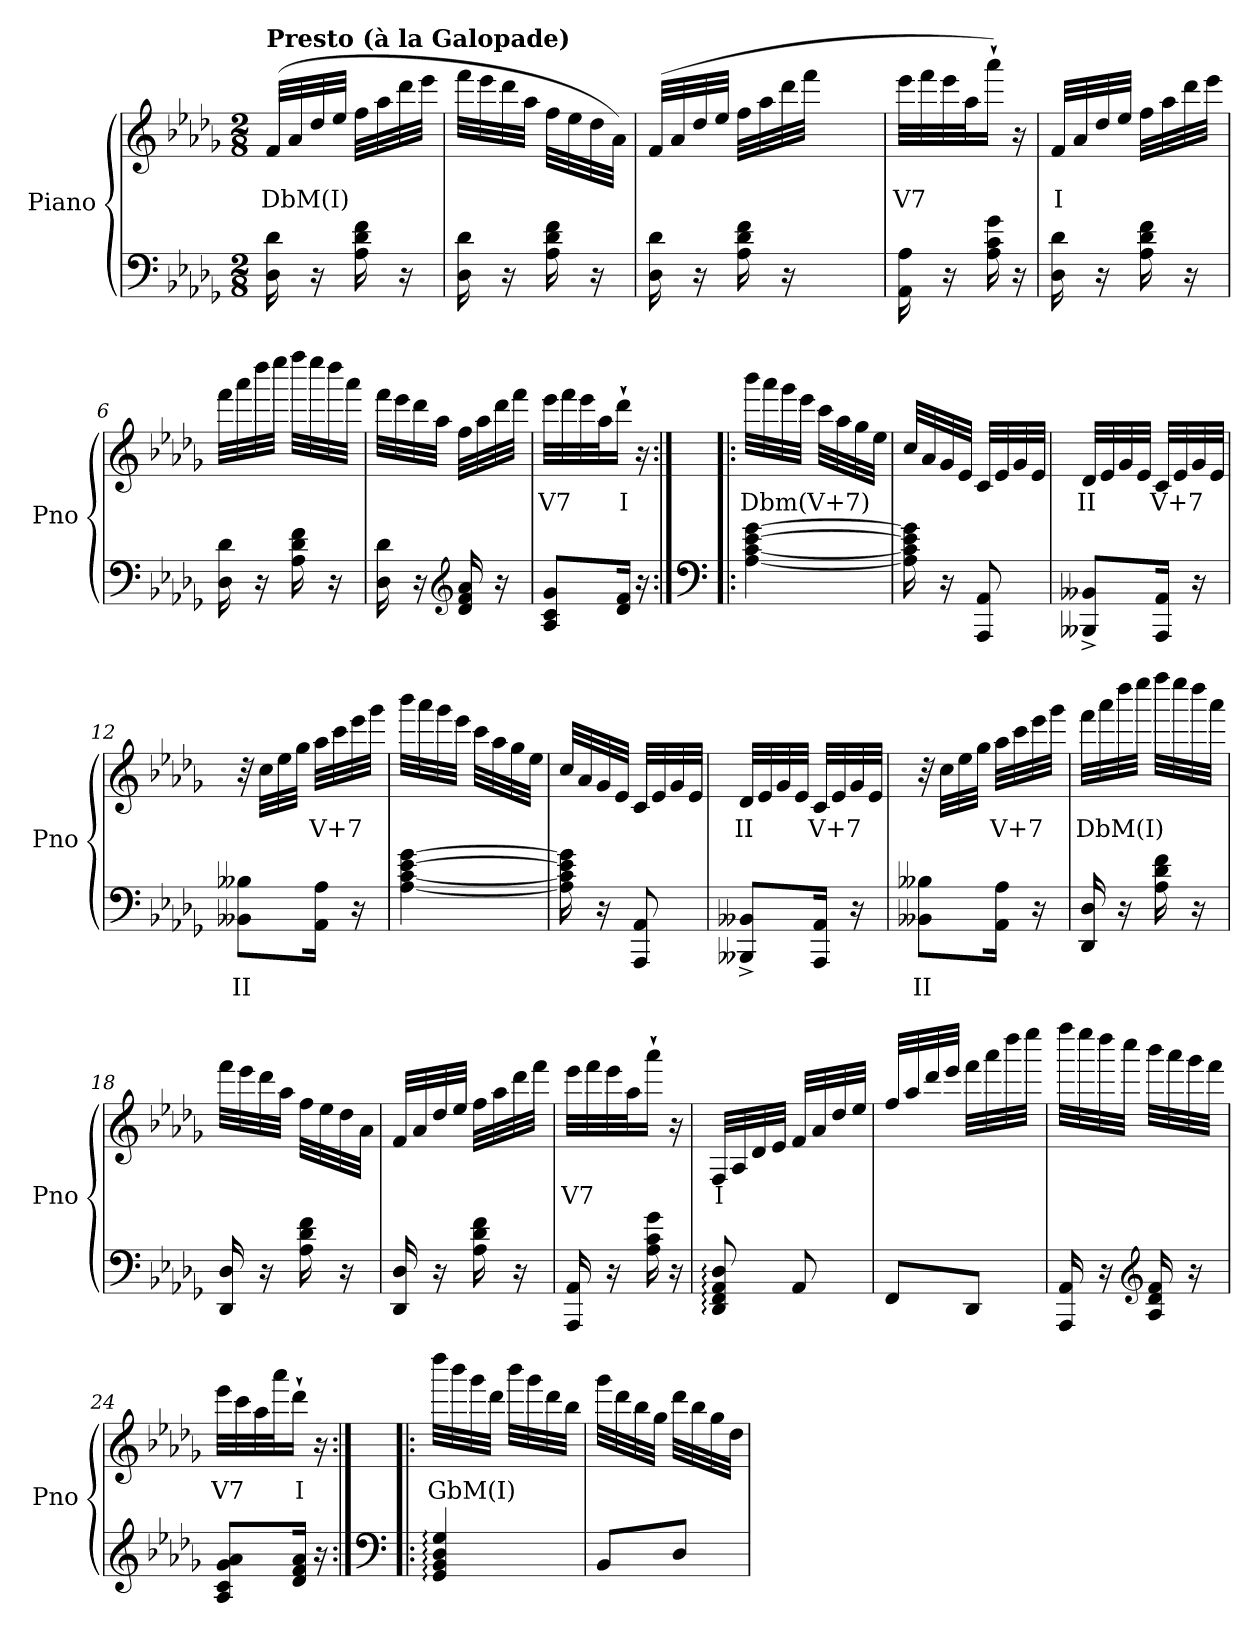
**kern	**text	**kern	**text
*part1	*part1	*part1	*part1
*staff2	*staff2	*staff1	*staff1
*I"Piano	*	*	*
*I'Pno	*	*	*
*clefF4	*	*clefG2	*
*k[b-e-a-d-g-]	*	*k[b-e-a-d-g-]	*
*D-:	*	*D-:	*
*M2/8	*	*M2/8	*
*MM104	*	*MM104	*
=1	=1	=1	=1
!	!	!LO:TX:a:B:t=Presto (à la Galopade)	!
!	!	!	!LO:LY:b
16D-\ 16d-\	.	(>32f/LLL	DbM(I)
.	.	32a-/	.
16r	.	32dd-/	.
.	.	32ee-/JJJ	.
16A-\ 16d-\ 16f\	.	32ff\LLL	.
.	.	32aa-\	.
16r	.	32ddd-\	.
.	.	32eee-\JJJ	.
=2	=2	=2	=2
16D-\ 16d-\	.	32fff\LLL	.
.	.	32eee-\	.
16r	.	32ddd-\	.
.	.	32aa-\JJJ	.
16A-\ 16d-\ 16f\	.	32ff\LLL	.
.	.	32ee-\	.
16r	.	32dd-\	.
.	.	32a-\JJJ)	.
=3	=3	=3	=3
16D-\ 16d-\	.	(>32f/LLL	.
.	.	32a-/	.
16r	.	32dd-/	.
.	.	32ee-/JJJ	.
16A-\ 16d-\ 16f\	.	32ff\LLL	.
.	.	32aa-\	.
16r	.	32ddd-\	.
.	.	32fff\JJJ	.
=4	=4	=4	=4
!	!	!	!LO:LY:b
16AA-\ 16A-\	.	32eee-\LLL	V7
.	.	32fff\	.
16r	.	32eee-\	.
.	.	32aa-\J	.
16A-\ 16c\ 16g-\	.	16aaa-`\JJ)	.
16r	.	16r	.
!!LO:LB:g=z
=5	=5	=5	=5
!	!	!	!LO:LY:b
16D-\ 16d-\	.	32f/LLL	I
.	.	32a-/	.
16r	.	32dd-/	.
.	.	32ee-/JJJ	.
16A-\ 16d-\ 16f\	.	32ff\LLL	.
.	.	32aa-\	.
16r	.	32ddd-\	.
.	.	32eee-\JJJ	.
=6	=6	=6	=6
16D-\ 16d-\	.	32fff\LLL	.
.	.	32aaa-\	.
16r	.	32dddd-\	.
.	.	32eeee-\JJJ	.
16A-\ 16d-\ 16f\	.	32ffff\LLL	.
.	.	32eeee-\	.
16r	.	32dddd-\	.
.	.	32aaa-\JJJ	.
=7	=7	=7	=7
16D-\ 16d-\	.	32fff\LLL	.
.	.	32eee-\	.
16r	.	32ddd-\	.
.	.	32aa-\JJJ	.
*clefG2	*	*	*
16d-/ 16f/ 16a-/	.	32ff\LLL	.
.	.	32aa-\	.
16r	.	32ddd-\	.
.	.	32fff\JJJ	.
=8	=8	=8	=8
!	!	!	!LO:LY:b
8A-/ 8c/ 8g-/L	.	32eee-\LLL	V7
.	.	32fff\	.
.	.	32eee-\	.
.	.	32aa-\J	.
!	!	!	!LO:LY:b
16d-/ 16f/Jk	.	16ddd-`\JJ	I
16r	.	16r	.
!!LO:LB:g=z
=9:|!|:	=9:|!|:	=9:|!|:	=9:|!|:
*clefF4	*	*	*
!	!	!	!LO:LY:b
[4A-\ [4c\ [4e-\ [4g-\	.	32bbb-\LLL	Dbm(V+7)
.	.	32aaa-\	.
.	.	32ggg-\	.
.	.	32eee-\JJJ	.
.	.	32ccc\LLL	.
.	.	32aa-\	.
.	.	32gg-\	.
.	.	32ee-\JJJ	.
=10	=10	=10	=10
16A-\] 16c\] 16e-\] 16g-\]	.	32cc/LLL	.
.	.	32a-/	.
16r	.	32g-/	.
.	.	32e-/JJJ	.
8AAA-/ 8AA-/	.	32c/LLL	.
.	.	32e-/	.
.	.	32g-/	.
.	.	32e-/JJJ	.
=11	=11	=11	=11
!	!	!	!LO:LY:b
8BBB--X/^ 8BB--X/^L	.	32d-/LLL	II
.	.	32e-/	.
.	.	32g-/	.
.	.	32e-/JJJ	.
!	!	!	!LO:LY:b
16AAA-/ 16AA-/Jk	.	32c/LLL	V+7
.	.	32e-/	.
16r	.	32g-/	.
.	.	32e-/JJJ	.
=12	=12	=12	=12
!	!LO:LY:b	!	!
8BB--X\ 8B--X\L	II	32r	.
.	.	32cc\LLL	.
.	.	32ee-\	.
.	.	32gg-\JJJ	.
!	!	!	!LO:LY:b
16AA-\ 16A-\Jk	.	32aa-\LLL	V+7
.	.	32ccc\	.
16r	.	32eee-\	.
.	.	32ggg-\JJJ	.
!!LO:LB:g=z
=13	=13	=13	=13
[4A-\ [4c\ [4e-\ [4g-\	.	32bbb-\LLL	.
.	.	32aaa-\	.
.	.	32ggg-\	.
.	.	32eee-\JJJ	.
.	.	32ccc\LLL	.
.	.	32aa-\	.
.	.	32gg-\	.
.	.	32ee-\JJJ	.
=14	=14	=14	=14
16A-\] 16c\] 16e-\] 16g-\]	.	32cc/LLL	.
.	.	32a-/	.
16r	.	32g-/	.
.	.	32e-/JJJ	.
8AAA-/ 8AA-/	.	32c/LLL	.
.	.	32e-/	.
.	.	32g-/	.
.	.	32e-/JJJ	.
=15	=15	=15	=15
!	!	!	!LO:LY:b
8BBB--X/^ 8BB--X/^L	.	32d-/LLL	II
.	.	32e-/	.
.	.	32g-/	.
.	.	32e-/JJJ	.
!	!	!	!LO:LY:b
16AAA-/ 16AA-/Jk	.	32c/LLL	V+7
.	.	32e-/	.
16r	.	32g-/	.
.	.	32e-/JJJ	.
=16	=16	=16	=16
!	!LO:LY:b	!	!
8BB--X\ 8B--X\L	II	32r	.
.	.	32cc\LLL	.
.	.	32ee-\	.
.	.	32gg-\JJJ	.
!	!	!	!LO:LY:b
16AA-\ 16A-\Jk	.	32aa-\LLL	V+7
.	.	32ccc\	.
16r	.	32eee-\	.
.	.	32ggg-\JJJ	.
!!LO:LB:g=z
=17	=17	=17	=17
!	!	!	!LO:LY:b
16DD-/ 16D-/	.	32fff\LLL	DbM(I)
.	.	32aaa-\	.
16r	.	32dddd-\	.
.	.	32eeee-\JJJ	.
16A-\ 16d-\ 16f\	.	32ffff\LLL	.
.	.	32eeee-\	.
16r	.	32dddd-\	.
.	.	32aaa-\JJJ	.
=18	=18	=18	=18
16DD-/ 16D-/	.	32fff\LLL	.
.	.	32eee-\	.
16r	.	32ddd-\	.
.	.	32aa-\JJJ	.
16A-\ 16d-\ 16f\	.	32ff\LLL	.
.	.	32ee-\	.
16r	.	32dd-\	.
.	.	32a-\JJJ	.
=19	=19	=19	=19
16DD-/ 16D-/	.	32f/LLL	.
.	.	32a-/	.
16r	.	32dd-/	.
.	.	32ee-/JJJ	.
16A-\ 16d-\ 16f\	.	32ff\LLL	.
.	.	32aa-\	.
16r	.	32ddd-\	.
.	.	32fff\JJJ	.
=20	=20	=20	=20
!	!	!	!LO:LY:b
16AAA-/ 16AA-/	.	32eee-\LLL	V7
.	.	32fff\	.
16r	.	32eee-\	.
.	.	32aa-\J	.
16A-\ 16c\ 16g-\	.	16aaa-`\JJ	.
16r	.	16r	.
!!LO:PB:g=z
=21	=21	=21	=21
!	!	!	!LO:LY:b
8DD-/: 8FF/: 8AA-/: 8D-/:	.	32F/LLL	I
.	.	32A-/	.
.	.	32d-/	.
.	.	32e-/JJJ	.
8AA-/	.	32f/LLL	.
.	.	32a-/	.
.	.	32dd-/	.
.	.	32ee-/JJJ	.
=22	=22	=22	=22
8FF/L	.	32ff/LLL	.
.	.	32aa-/	.
.	.	32ddd-/	.
.	.	32eee-/JJJ	.
8DD-/J	.	32fff\LLL	.
.	.	32aaa-\	.
.	.	32dddd-\	.
.	.	32eeee-\JJJ	.
=23	=23	=23	=23
16AAA-/ 16AA-/	.	32ffff\LLL	.
.	.	32eeee-\	.
16r	.	32dddd-\	.
.	.	32cccc\JJJ	.
*clefG2	*	*	*
16A-/ 16d-/ 16f/	.	32bbb-\LLL	.
.	.	32aaa-\	.
16r	.	32ggg-\	.
.	.	32fff\JJJ	.
=24	=24	=24	=24
!	!	!	!LO:LY:b
8A-/ 8c/ 8g-/ 8a-/L	.	32eee-\LLL	V7
.	.	32ccc\	.
.	.	32aa-\	.
.	.	32aaa-\J	.
!	!	!	!LO:LY:b
16d-/ 16f/ 16a-/Jk	.	16ddd-`\JJ	I
16r	.	16r	.
!!LO:LB:g=z
=25:|!|:	=25:|!|:	=25:|!|:	=25:|!|:
*clefF4	*	*	*
!	!	!	!LO:LY:b
4GG-/: 4BB-/: 4D-/: 4G-/:	.	32dddd-\LLL	GbM(I)
.	.	32bbb-\	.
.	.	32ggg-\	.
.	.	32ddd-\JJJ	.
.	.	32bbb-\LLL	.
.	.	32ggg-\	.
.	.	32ddd-\	.
.	.	32bb-\JJJ	.
=26	=26	=26	=26
8BB-/L	.	32ggg-\LLL	.
.	.	32ddd-\	.
.	.	32bb-\	.
.	.	32gg-\JJJ	.
8D-/J	.	32ddd-\LLL	.
.	.	32bb-\	.
.	.	32gg-\	.
.	.	32dd-\JJJ	.
=	=	=	=
*-	*-	*-	*-
